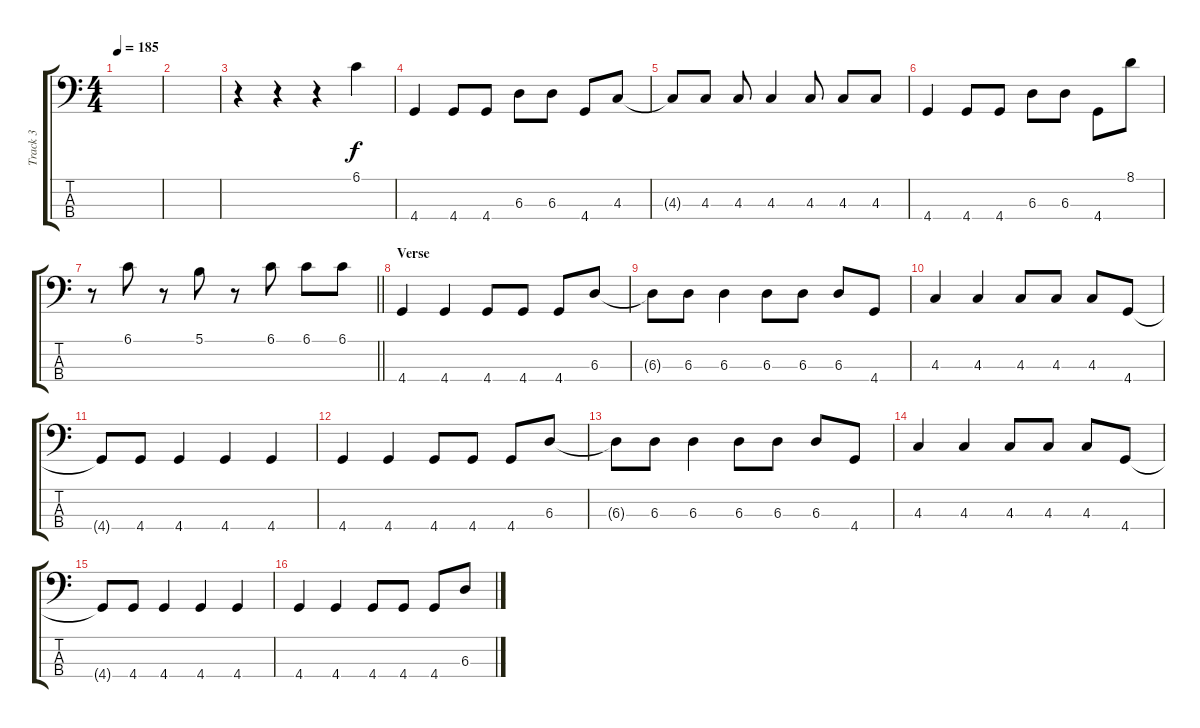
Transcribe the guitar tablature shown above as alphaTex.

\track ("Track 3" "Track 3") {instrument electricbassfinger}
\staff {score tabs}
\tuning (Gb2 Db2 Ab1 Eb1) {hide}
\ts (4 4)
\tempo 185
\clef f4
\ks c
|
|
r.4 r.4 r.4 6.1.4 |
4.4.4 4.4.8 4.4.8 6.3.8 6.3.8 4.4.8 4.3.8 |
4.3{t}.8 4.3.8 4.3.8 4.3.4 4.3.8 4.3.8 4.3.8 |
4.4.4 4.4.8 4.4.8 6.3.8 6.3.8 4.4.8 8.1.8 |
\barLineRight lightlight
r.8 6.1.8 r.8 5.1.8 r.8 6.1.8 6.1.8 6.1.8 |
\section ("" "Verse")
4.4.4 4.4.4 4.4.8 4.4.8 4.4.8 6.3.8 |
6.3{t}.8 6.3.8 6.3.4 6.3.8 6.3.8 6.3.8 4.4.8 |
4.3.4 4.3.4 4.3.8 4.3.8 4.3.8 4.4.8 |
4.4{t}.8 4.4.8 4.4.4 4.4.4 4.4.4 |
4.4.4 4.4.4 4.4.8 4.4.8 4.4.8 6.3.8 |
6.3{t}.8 6.3.8 6.3.4 6.3.8 6.3.8 6.3.8 4.4.8 |
4.3.4 4.3.4 4.3.8 4.3.8 4.3.8 4.4.8 |
4.4{t}.8 4.4.8 4.4.4 4.4.4 4.4.4 |
4.4.4 4.4.4 4.4.8 4.4.8 4.4.8 6.3.8
